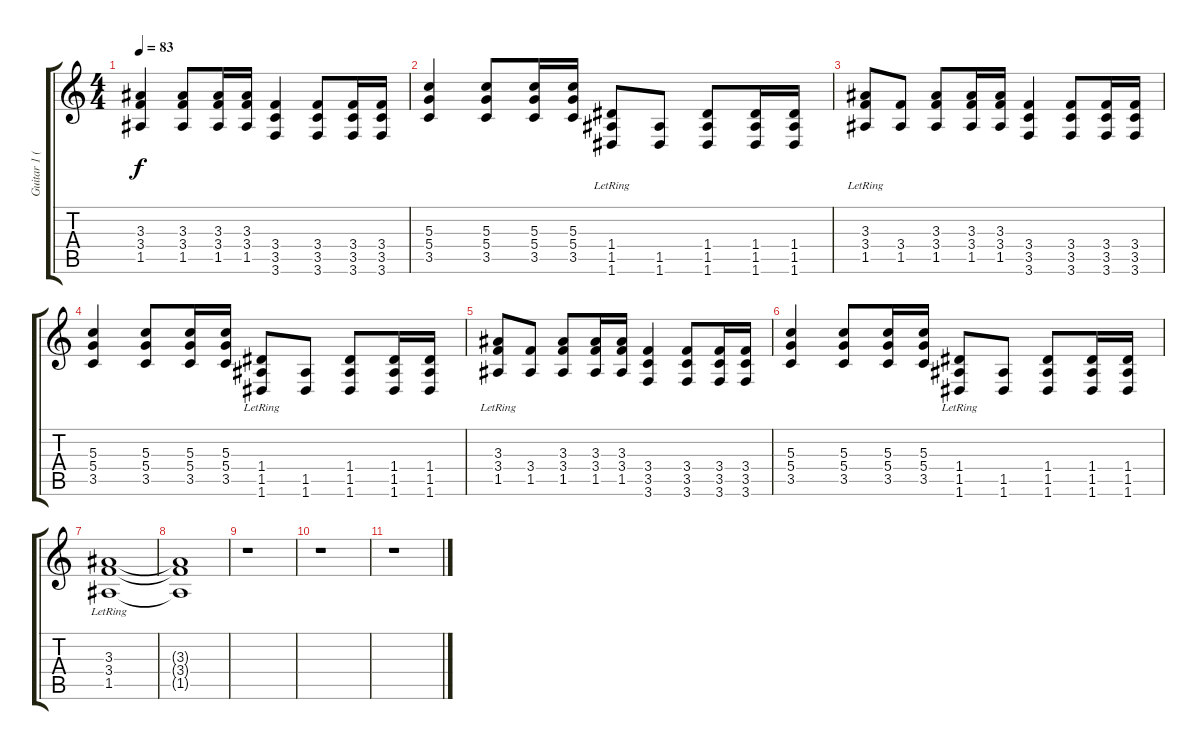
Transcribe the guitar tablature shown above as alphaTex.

\track ("Guitar 1 (Chad Kroeger)" "Guitar 1 (") {instrument acousticguitarsteel}
\staff {score tabs}
\tuning (E4 B3 G3 D3 A2 D2) {hide}
\ts (4 4)
\tempo 83
\clef g2
\ks c
(3.3 3.4 1.5).4{dy f} (3.3 3.4 1.5).8 (3.3 3.4 1.5).16 (3.3 3.4 1.5).16 (3.4 3.5 3.6).4 (3.4 3.5 3.6).8 (3.4 3.5 3.6).16 (3.4 3.5 3.6).16 |
(5.3 5.4 3.5).4 (5.3 5.4 3.5).8 (5.3 5.4 3.5).16 (5.3 5.4 3.5).16 (1.4{lr} 1.5 1.6).8 (1.5 1.6).8 (1.4 1.5 1.6).8 (1.4 1.5 1.6).16 (1.4 1.5 1.6).16 |
(3.3{lr} 3.4 1.5).8 (3.4 1.5).8 (3.3 3.4 1.5).8 (3.3 3.4 1.5).16 (3.3 3.4 1.5).16 (3.4 3.5 3.6).4 (3.4 3.5 3.6).8 (3.4 3.5 3.6).16 (3.4 3.5 3.6).16 |
(5.3 5.4 3.5).4 (5.3 5.4 3.5).8 (5.3 5.4 3.5).16 (5.3 5.4 3.5).16 (1.4{lr} 1.5 1.6).8 (1.5 1.6).8 (1.4 1.5 1.6).8 (1.4 1.5 1.6).16 (1.4 1.5 1.6).16 |
(3.3{lr} 3.4 1.5).8 (3.4 1.5).8 (3.3 3.4 1.5).8 (3.3 3.4 1.5).16 (3.3 3.4 1.5).16 (3.4 3.5 3.6).4 (3.4 3.5 3.6).8 (3.4 3.5 3.6).16 (3.4 3.5 3.6).16 |
(5.3 5.4 3.5).4 (5.3 5.4 3.5).8 (5.3 5.4 3.5).16 (5.3 5.4 3.5).16 (1.4{lr} 1.5 1.6).8 (1.5 1.6).8 (1.4 1.5 1.6).8 (1.4 1.5 1.6).16 (1.4 1.5 1.6).16 |
(3.3{lr} 3.4 1.5).1 |
(3.3{t} 3.4{t} 1.5{t}).1 |
r.1 |
r.1 |
r.1
